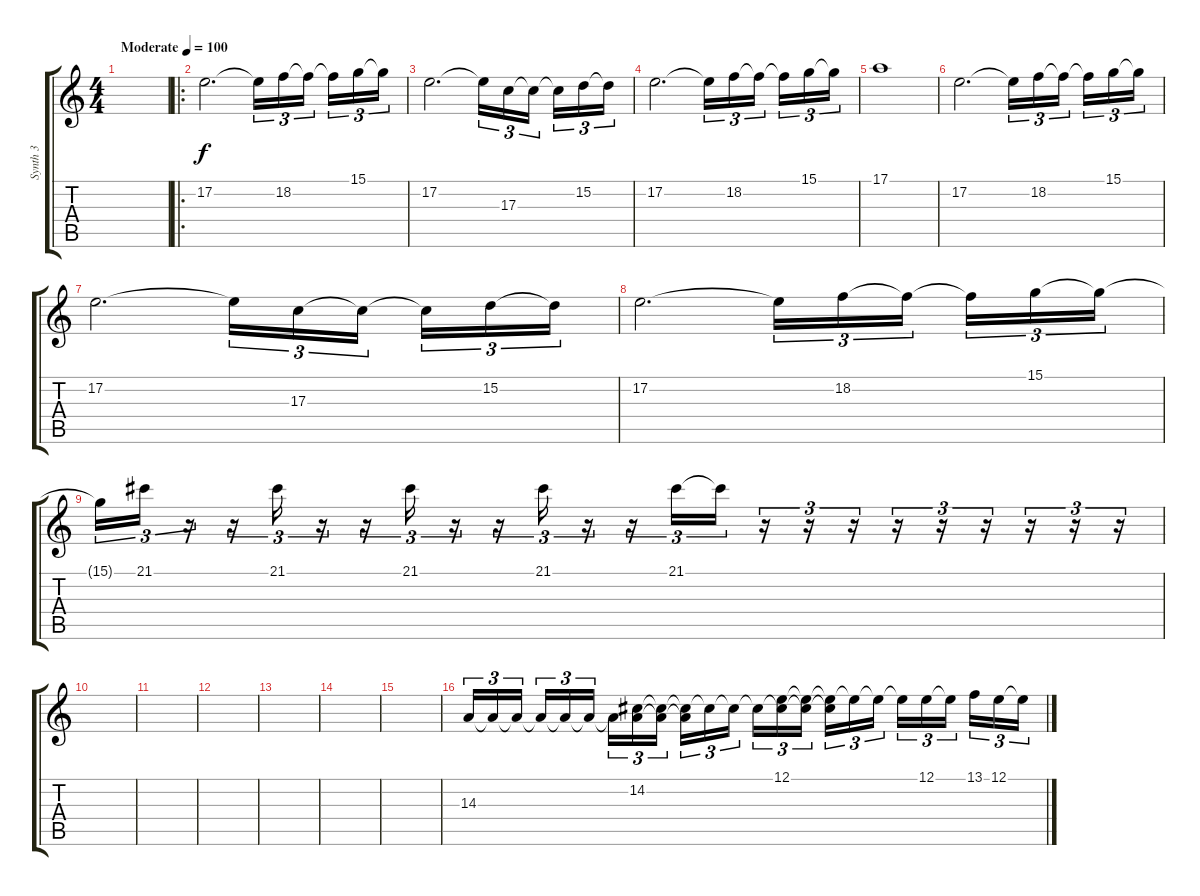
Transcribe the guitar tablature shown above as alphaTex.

\track ("Synth 3" "Synth 3") {instrument lead1square}
\staff {score tabs}
\tuning (E4 B3 G3 D3 A2 E2) {hide}
\ts (4 4)
\tempo (100 "Moderate")
\clef g2
\ks c
|
\ro
17.2.2{d} 17.2{t}.16{tu (3 2)} 18.2.16{tu (3 2)} 18.2{t}.16{tu (3 2) beam splitsecondary} 18.2{t}.16{tu (3 2)} 15.1.16{tu (3 2)} 15.1{t}.16{tu (3 2)} |
17.2.2{d} 17.2{t}.16{tu (3 2)} 17.3.16{tu (3 2)} 17.3{t}.16{tu (3 2) beam splitsecondary} 17.3{t}.16{tu (3 2)} 15.2.16{tu (3 2)} 15.2{t}.16{tu (3 2)} |
17.2.2{d} 17.2{t}.16{tu (3 2)} 18.2.16{tu (3 2)} 18.2{t}.16{tu (3 2) beam splitsecondary} 18.2{t}.16{tu (3 2)} 15.1.16{tu (3 2)} 15.1{t}.16{tu (3 2)} |
17.1.1 |
17.2.2{d} 17.2{t}.16{tu (3 2)} 18.2.16{tu (3 2)} 18.2{t}.16{tu (3 2) beam splitsecondary} 18.2{t}.16{tu (3 2)} 15.1.16{tu (3 2)} 15.1{t}.16{tu (3 2)} |
17.2.2{d} 17.2{t}.16{tu (3 2)} 17.3.16{tu (3 2)} 17.3{t}.16{tu (3 2) beam splitsecondary} 17.3{t}.16{tu (3 2)} 15.2.16{tu (3 2)} 15.2{t}.16{tu (3 2)} |
17.2.2{d} 17.2{t}.16{tu (3 2)} 18.2.16{tu (3 2)} 18.2{t}.16{tu (3 2) beam splitsecondary} 18.2{t}.16{tu (3 2)} 15.1.16{tu (3 2)} 15.1{t}.16{tu (3 2)} |
15.1{t}.16{tu (3 2)} 21.1.16{tu (3 2)} r.16{tu (3 2)} r.16{tu (3 2)} 21.1.16{tu (3 2)} r.16{tu (3 2)} r.16{tu (3 2)} 21.1.16{tu (3 2)} r.16{tu (3 2)} r.16{tu (3 2)} 21.1.16{tu (3 2)} r.16{tu (3 2)} r.16{tu (3 2)} 21.1.16{tu (3 2)} 21.1{t}.16{tu (3 2)} r.16{tu (3 2)} r.16{tu (3 2)} r.16{tu (3 2)} r.16{tu (3 2)} r.16{tu (3 2)} r.16{tu (3 2)} r.16{tu (3 2)} r.16{tu (3 2)} r.16{tu (3 2)} |
|
|
|
|
|
|
14.3.16{tu (3 2)} 14.3{t}.16{tu (3 2)} 14.3{t}.16{tu (3 2) beam splitsecondary} 14.3{t}.16{tu (3 2)} 14.3{t}.16{tu (3 2)} 14.3{t}.16{tu (3 2)} 14.3{t}.16{tu (3 2)} (14.2 14.3{t}).16{tu (3 2)} (14.2{t} 14.3{t}).16{tu (3 2) beam splitsecondary} (14.2{t} 14.3{t}).16{tu (3 2)} 14.2{t}.16{tu (3 2)} 14.2{t}.16{tu (3 2)} 14.2{t}.16{tu (3 2)} (12.1 14.2{t}).16{tu (3 2)} (12.1{t} 14.2{t}).16{tu (3 2) beam splitsecondary} (12.1{t} 14.2{t}).16{tu (3 2)} 12.1{t}.16{tu (3 2)} 12.1{t}.16{tu (3 2)} 12.1{t}.16{tu (3 2)} 12.1.16{tu (3 2)} 12.1{t}.16{tu (3 2) beam splitsecondary} 13.1.16{tu (3 2)} 12.1.16{tu (3 2)} 12.1{t}.16{tu (3 2)}
